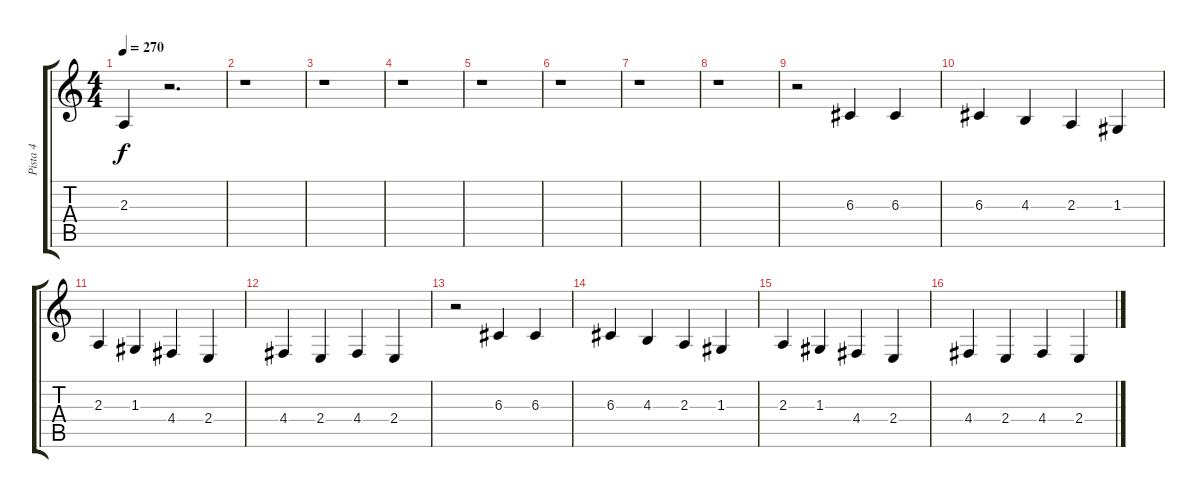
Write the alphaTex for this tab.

\track ("Pista 4" "Pista 4") {instrument flute}
\staff {score tabs}
\tuning (E4 B3 G3 D3 A2 E2) {hide}
\ts (4 4)
\tempo 270
\clef g2
\ks c
2.3.4{dy f} r.2{d} |
r.1 |
r.1 |
r.1 |
r.1 |
r.1 |
r.1 |
r.1 |
r.2 6.3.4 6.3.4 |
6.3.4 4.3.4 2.3.4 1.3.4 |
2.3.4 1.3.4 4.4.4 2.4.4 |
4.4.4 2.4.4 4.4.4 2.4.4 |
r.2 6.3.4 6.3.4 |
6.3.4 4.3.4 2.3.4 1.3.4 |
2.3.4 1.3.4 4.4.4 2.4.4 |
4.4.4 2.4.4 4.4.4 2.4.4
